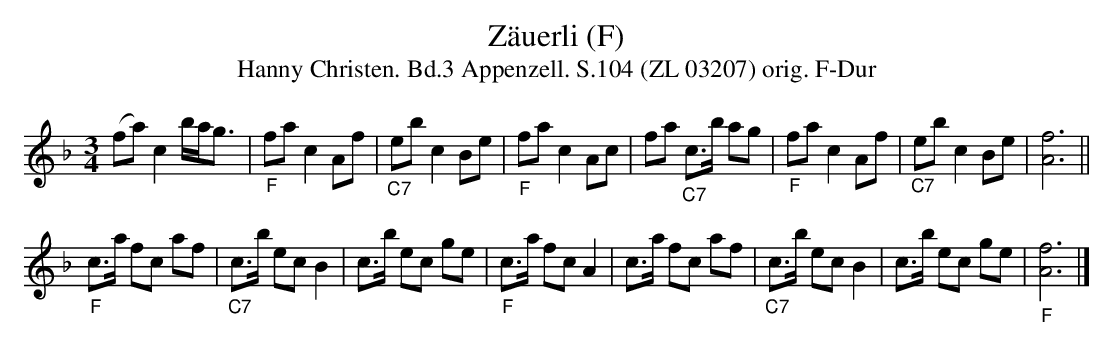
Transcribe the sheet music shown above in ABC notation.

X:1
T:Zäuerli (F)
T:Hanny Christen. Bd.3 Appenzell. S.104 (ZL 03207) orig. F-Dur
M:3/4
L:1/8
K:F
(fa) c2 b/a<g | "_F"fa c2 Af | "_C7"eb c2 Be | "_F"fa c2 Ac | \
 fa "_C7"c>b ag | "_F"fa c2 Af | "_C7"eb c2 Be | [A6f6] ||
"_F"c>a fc af | "_C7"c>b ec B2 | c>b ec ge | "_F"c>a fc A2 | \
c>a fc af | "_C7"c>b ec B2 | c>b ec ge | "_F"[A6f6] |]
